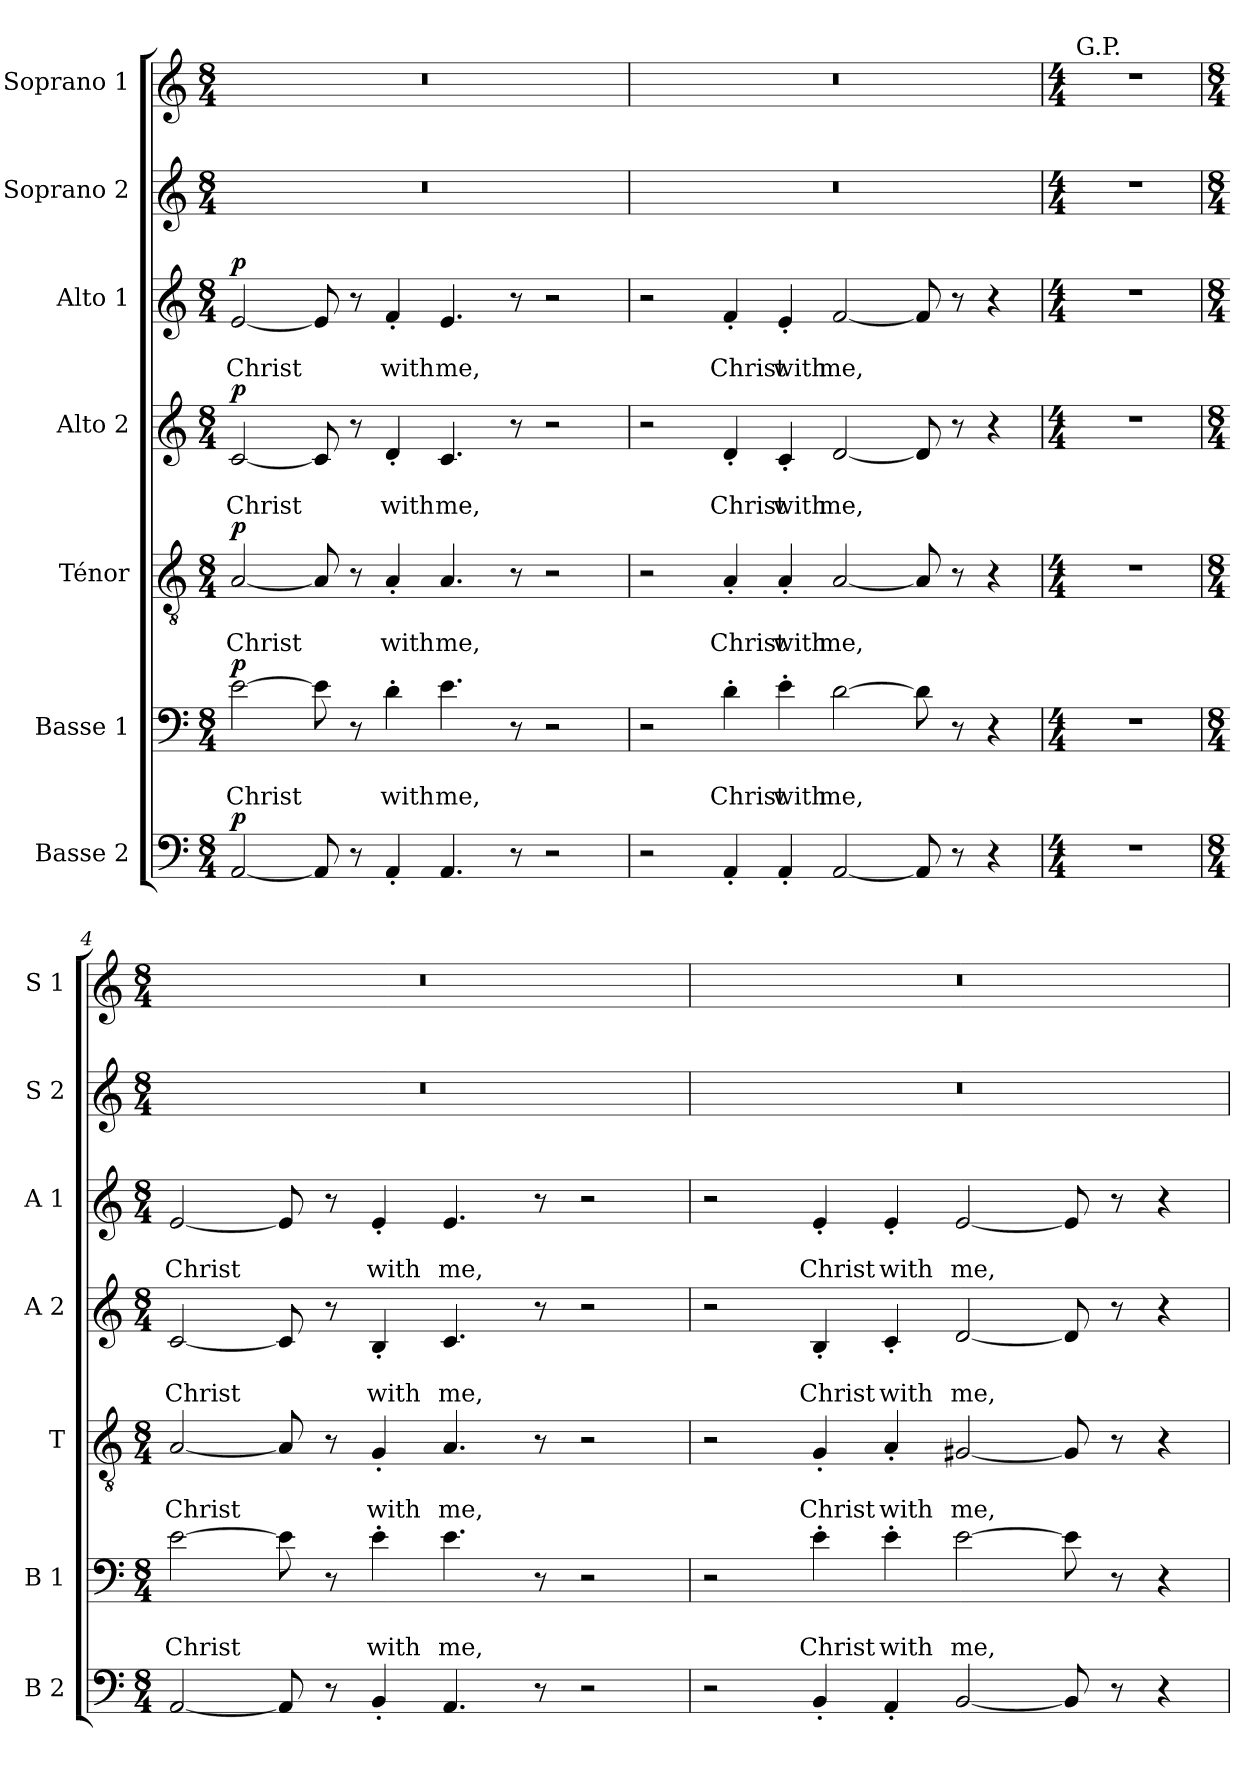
**kern	**dynam	**kern	**text	**text	**dynam	**kern	**text	**text	**dynam	**kern	**text	**text	**dynam	**kern	**text	**text	**dynam	**kern	**kern
*part7	*part7	*part6	*part6	*part6	*part6	*part5	*part5	*part5	*part5	*part4	*part4	*part4	*part4	*part3	*part3	*part3	*part3	*part2	*part1
*staff7	*staff7	*staff6	*staff6	*staff6	*staff6	*staff5	*staff5	*staff5	*staff5	*staff4	*staff4	*staff4	*staff4	*staff3	*staff3	*staff3	*staff3	*staff2	*staff1
*I"Basse 2	*	*I"Basse 1	*	*	*	*I"Ténor	*	*	*	*I"Alto 2	*	*	*	*I"Alto 1	*	*	*	*I"Soprano 2	*I"Soprano 1
*I'B 2	*	*I'B 1	*	*	*	*I'T	*	*	*	*I'A 2	*	*	*	*I'A 1	*	*	*	*I'S 2	*I'S 1
*clefF4	*	*clefF4	*	*	*	*clefGv2	*	*	*	*clefG2	*	*	*	*clefG2	*	*	*	*clefG2	*clefG2
*	*	*ITrd12c21	*	*	*	*	*	*	*	*	*	*	*	*	*	*	*	*	*
*k[]	*	*k[]	*	*	*	*k[]	*	*	*	*k[]	*	*	*	*k[]	*	*	*	*k[]	*k[]
*M8/4	*	*M8/4	*	*	*	*M8/4	*	*	*	*M8/4	*	*	*	*M8/4	*	*	*	*M8/4	*M8/4
*MM72	*	*MM72	*	*	*	*MM72	*	*	*	*MM72	*	*	*	*MM72	*	*	*	*MM72	*MM72
=1	=1	=1	=1	=1	=1	=1	=1	=1	=1	=1	=1	=1	=1	=1	=1	=1	=1	=1	=1
!	!LO:DY:a	!	!	!LO:LY:b	!LO:DY:a	!	!	!LO:LY:b	!LO:DY:a	!	!	!LO:LY:b	!LO:DY:a	!	!	!LO:LY:b	!LO:DY:a	!	!
[2AA/	p	[2E\	.	Christ	p	[2A/	.	Christ	p	[2c/	.	Christ	p	[2e/	.	Christ	p	0r	0r
8AA/]	.	8E\]	.	.	.	8A/]	.	.	.	8c/]	.	.	.	8e/]	.	.	.	.	.
8r	.	8r	.	.	.	8r	.	.	.	8r	.	.	.	8r	.	.	.	.	.
!	!	!	!	!LO:LY:b	!	!	!	!LO:LY:b	!	!	!	!LO:LY:b	!	!	!	!LO:LY:b	!	!	!
4AA'/	.	4D'\	.	with	.	4A'/	.	with	.	4d'/	.	with	.	4f'/	.	with	.	.	.
!	!	!	!	!LO:LY:b	!	!	!	!LO:LY:b	!	!	!	!LO:LY:b	!	!	!	!LO:LY:b	!	!	!
4.AA/	.	4.E\	.	me,	.	4.A/	.	me,	.	4.c/	.	me,	.	4.e/	.	me,	.	.	.
8r	.	8r	.	.	.	8r	.	.	.	8r	.	.	.	8r	.	.	.	.	.
2r	.	2r	.	.	.	2r	.	.	.	2r	.	.	.	2r	.	.	.	.	.
=2	=2	=2	=2	=2	=2	=2	=2	=2	=2	=2	=2	=2	=2	=2	=2	=2	=2	=2	=2
2r	.	2r	.	.	.	2r	.	.	.	2r	.	.	.	2r	.	.	.	0r	0r
!	!	!	!	!LO:LY:b	!	!	!	!LO:LY:b	!	!	!	!LO:LY:b	!	!	!	!LO:LY:b	!	!	!
4AA'/	.	4D'\	.	Christ	.	4A'/	.	Christ	.	4d'/	.	Christ	.	4f'/	.	Christ	.	.	.
!	!	!	!	!LO:LY:b	!	!	!	!LO:LY:b	!	!	!	!LO:LY:b	!	!	!	!LO:LY:b	!	!	!
4AA'/	.	4E'\	.	with	.	4A'/	.	with	.	4c'/	.	with	.	4e'/	.	with	.	.	.
!	!	!	!	!LO:LY:b	!	!	!	!LO:LY:b	!	!	!	!LO:LY:b	!	!	!	!LO:LY:b	!	!	!
[2AA/	.	[2D\	.	me,	.	[2A/	.	me,	.	[2d/	.	me,	.	[2f/	.	me,	.	.	.
8AA/]	.	8D\]	.	.	.	8A/]	.	.	.	8d/]	.	.	.	8f/]	.	.	.	.	.
8r	.	8r	.	.	.	8r	.	.	.	8r	.	.	.	8r	.	.	.	.	.
4r	.	4r	.	.	.	4r	.	.	.	4r	.	.	.	4r	.	.	.	.	.
=3	=3	=3	=3	=3	=3	=3	=3	=3	=3	=3	=3	=3	=3	=3	=3	=3	=3	=3	=3
*M4/4	*	*M4/4	*	*	*	*M4/4	*	*	*	*M4/4	*	*	*	*M4/4	*	*	*	*M4/4	*M4/4
!	!	!	!	!	!	!	!	!	!	!	!	!	!	!	!	!	!	!	!LO:TX:a:t=G.P.
1r	.	1r	.	.	.	1r	.	.	.	1r	.	.	.	1r	.	.	.	1r	1r
!!LO:PB:g=z
=4	=4	=4	=4	=4	=4	=4	=4	=4	=4	=4	=4	=4	=4	=4	=4	=4	=4	=4	=4
*M8/4	*	*M8/4	*	*	*	*M8/4	*	*	*	*M8/4	*	*	*	*M8/4	*	*	*	*M8/4	*M8/4
!	!	!	!	!LO:LY:b	!	!	!	!LO:LY:b	!	!	!	!LO:LY:b	!	!	!	!LO:LY:b	!	!	!
[2AA/	.	[2E\	.	Christ	.	[2A/	.	Christ	.	[2c/	.	Christ	.	[2e/	.	Christ	.	0r	0r
8AA/]	.	8E\]	.	.	.	8A/]	.	.	.	8c/]	.	.	.	8e/]	.	.	.	.	.
8r	.	8r	.	.	.	8r	.	.	.	8r	.	.	.	8r	.	.	.	.	.
!	!	!	!	!LO:LY:b	!	!	!	!LO:LY:b	!	!	!	!LO:LY:b	!	!	!	!LO:LY:b	!	!	!
4BB'/	.	4E'\	.	with	.	4G'/	.	with	.	4B'/	.	with	.	4e'/	.	with	.	.	.
!	!	!	!	!LO:LY:b	!	!	!	!LO:LY:b	!	!	!	!LO:LY:b	!	!	!	!LO:LY:b	!	!	!
4.AA/	.	4.E\	.	me,	.	4.A/	.	me,	.	4.c/	.	me,	.	4.e/	.	me,	.	.	.
8r	.	8r	.	.	.	8r	.	.	.	8r	.	.	.	8r	.	.	.	.	.
2r	.	2r	.	.	.	2r	.	.	.	2r	.	.	.	2r	.	.	.	.	.
=5	=5	=5	=5	=5	=5	=5	=5	=5	=5	=5	=5	=5	=5	=5	=5	=5	=5	=5	=5
2r	.	2r	.	.	.	2r	.	.	.	2r	.	.	.	2r	.	.	.	0r	0r
!	!	!	!	!LO:LY:b	!	!	!	!LO:LY:b	!	!	!	!LO:LY:b	!	!	!	!LO:LY:b	!	!	!
4BB'/	.	4E'\	.	Christ	.	4G'/	.	Christ	.	4B'/	.	Christ	.	4e'/	.	Christ	.	.	.
!	!	!	!	!LO:LY:b	!	!	!	!LO:LY:b	!	!	!	!LO:LY:b	!	!	!	!LO:LY:b	!	!	!
4AA'/	.	4E'\	.	with	.	4A'/	.	with	.	4c'/	.	with	.	4e'/	.	with	.	.	.
!	!	!	!	!LO:LY:b	!	!	!	!LO:LY:b	!	!	!	!LO:LY:b	!	!	!	!LO:LY:b	!	!	!
[2BB/	.	[2E\	.	me,	.	[2G#X/	.	me,	.	[2d/	.	me,	.	[2e/	.	me,	.	.	.
8BB/]	.	8E\]	.	.	.	8G#/]	.	.	.	8d/]	.	.	.	8e/]	.	.	.	.	.
8r	.	8r	.	.	.	8r	.	.	.	8r	.	.	.	8r	.	.	.	.	.
4r	.	4r	.	.	.	4r	.	.	.	4r	.	.	.	4r	.	.	.	.	.
=	=	=	=	=	=	=	=	=	=	=	=	=	=	=	=	=	=	=	=
*-	*-	*-	*-	*-	*-	*-	*-	*-	*-	*-	*-	*-	*-	*-	*-	*-	*-	*-	*-
